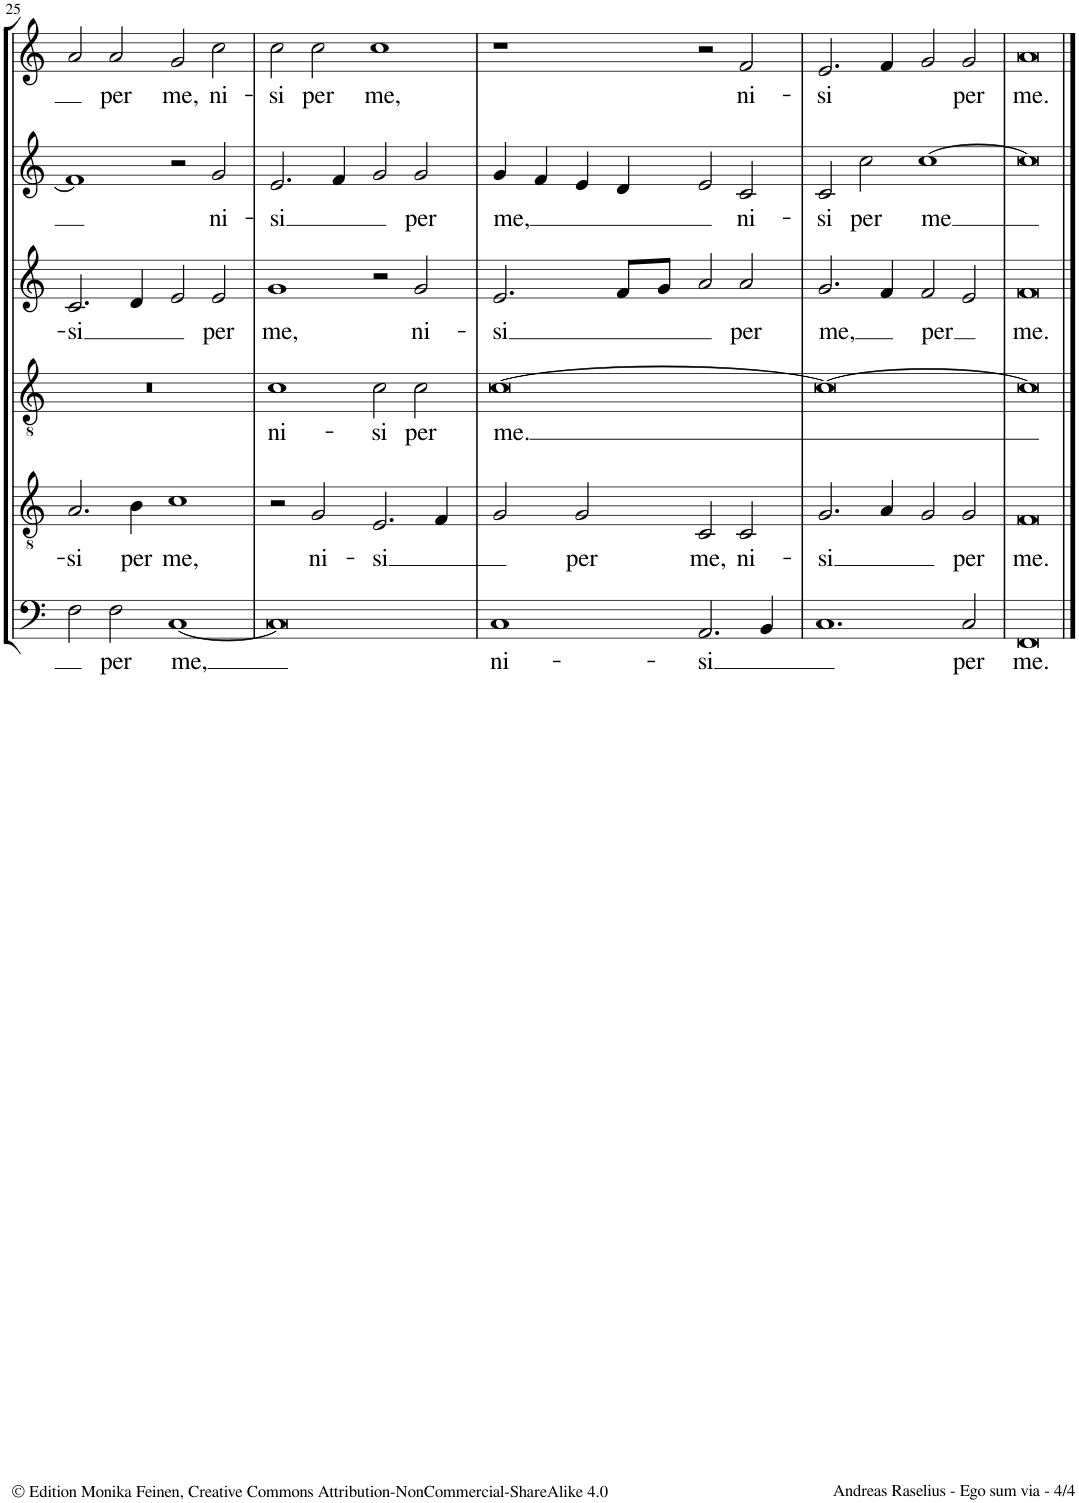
**kern	**text	**kern	**text	**kern	**text	**kern	**text	**kern	**text	**kern	**text
*part6	*part6	*part5	*part5	*part4	*part4	*part3	*part3	*part2	*part2	*part1	*part1
*staff6	*staff6	*staff5	*staff5	*staff4	*staff4	*staff3	*staff3	*staff2	*staff2	*staff1	*staff1
*I"Bassus	*	*I"Tenor	*	*I"Quintus	*	*I"Altus	*	*I"Sextus	*	*I"Cantus	*
!!LO:PB:g=z
*clefF4	*	*clefGv2	*	*clefGv2	*	*clefG2	*	*clefG2	*	*clefG2	*
*k[]	*	*k[]	*	*k[]	*	*k[]	*	*k[]	*	*k[]	*
*M4/2	*	*M4/2	*	*M4/2	*	*M4/2	*	*M4/2	*	*M4/2	*
=25	=25	=25	=25	=25	=25	=25	=25	=25	=25	=25	=25
!	!	!	!LO:LY:b	!	!	!	!LO:LY:b	!	!	!	!
2F\	.	2.A/	-si	0r	.	2.c/	-si	1f]	.	2a/	.
!	!LO:LY:b	!	!	!	!	!	!	!	!	!	!LO:LY:b
2F\	per	.	.	.	.	.	.	.	.	2a/	per
!	!	!	!LO:LY:b	!	!	!	!	!	!	!	!
.	.	4B\	per	.	.	4d/	.	.	.	.	.
!	!LO:LY:b	!	!LO:LY:b	!	!	!	!	!	!	!	!LO:LY:b
[1C	me,	1c	me,	.	.	2e/	.	2r	.	2g/	me,
!	!	!	!	!	!	!	!LO:LY:b	!	!LO:LY:b	!	!LO:LY:b
.	.	.	.	.	.	2e/	per	2g/	ni-	2cc\	ni-
=26	=26	=26	=26	=26	=26	=26	=26	=26	=26	=26	=26
!	!	!	!	!	!LO:LY:b	!	!LO:LY:b	!	!LO:LY:b	!	!LO:LY:b
0C]	.	2r	.	1c	ni-	1g	me,	2.e/	-si	2cc\	-si
!	!	!	!LO:LY:b	!	!	!	!	!	!	!	!LO:LY:b
.	.	2G/	ni-	.	.	.	.	.	.	2cc\	per
.	.	.	.	.	.	.	.	4f/	.	.	.
!	!	!	!LO:LY:b	!	!LO:LY:b	!	!	!	!	!	!LO:LY:b
.	.	2.E/	-si	2c\	-si	2r	.	2g/	.	1cc	me,
!	!	!	!	!	!LO:LY:b	!	!LO:LY:b	!	!LO:LY:b	!	!
.	.	.	.	2c\	per	2g/	ni-	2g/	per	.	.
.	.	4F/	.	.	.	.	.	.	.	.	.
=27	=27	=27	=27	=27	=27	=27	=27	=27	=27	=27	=27
!	!LO:LY:b	!	!	!	!LO:LY:b	!	!LO:LY:b	!	!LO:LY:b	!	!
1C	ni-	2G/	.	[0c	me.	2.e/	-si	4g/	me,	1r	.
.	.	.	.	.	.	.	.	4f/	.	.	.
!	!	!	!LO:LY:b	!	!	!	!	!	!	!	!
.	.	2G/	per	.	.	.	.	4e/	.	.	.
.	.	.	.	.	.	8f/L	.	4d/	.	.	.
.	.	.	.	.	.	8g/J	.	.	.	.	.
!	!LO:LY:b	!	!LO:LY:b	!	!	!	!	!	!	!	!
2.AA/	-si	2C/	me,	.	.	2a/	.	2e/	.	2r	.
!	!	!	!LO:LY:b	!	!	!	!LO:LY:b	!	!LO:LY:b	!	!LO:LY:b
.	.	2C/	ni-	.	.	2a/	per	2c/	ni-	2f/	ni-
4BB/	.	.	.	.	.	.	.	.	.	.	.
=28	=28	=28	=28	=28	=28	=28	=28	=28	=28	=28	=28
!	!	!	!LO:LY:b	!	!	!	!LO:LY:b	!	!LO:LY:b	!	!LO:LY:b
1.C	.	2.G/	-si	0c_	.	2.g/	me,	2c/	-si	2.e/	si
!	!	!	!	!	!	!	!	!	!LO:LY:b	!	!
.	.	.	.	.	.	.	.	2cc\	per	.	.
.	.	4A/	.	.	.	4f/	.	.	.	4f/	.
!	!	!	!	!	!	!	!LO:LY:b	!	!LO:LY:b	!	!
.	.	2G/	.	.	.	2f/	per	[1cc	me	2g/	.
!	!LO:LY:b	!	!LO:LY:b	!	!	!	!	!	!	!	!LO:LY:b
2C/	per	2G/	per	.	.	2e/	.	.	.	2g/	per
=29	=29	=29	=29	=29	=29	=29	=29	=29	=29	=29	=29
!	!LO:LY:b	!	!LO:LY:b	!	!	!	!LO:LY:b	!	!	!	!LO:LY:b
0FF	me.	0F	me.	0c]	.	0f	me.	0cc]	.	0a	me.
==	==	==	==	==	==	==	==	==	==	==	==
*-	*-	*-	*-	*-	*-	*-	*-	*-	*-	*-	*-
